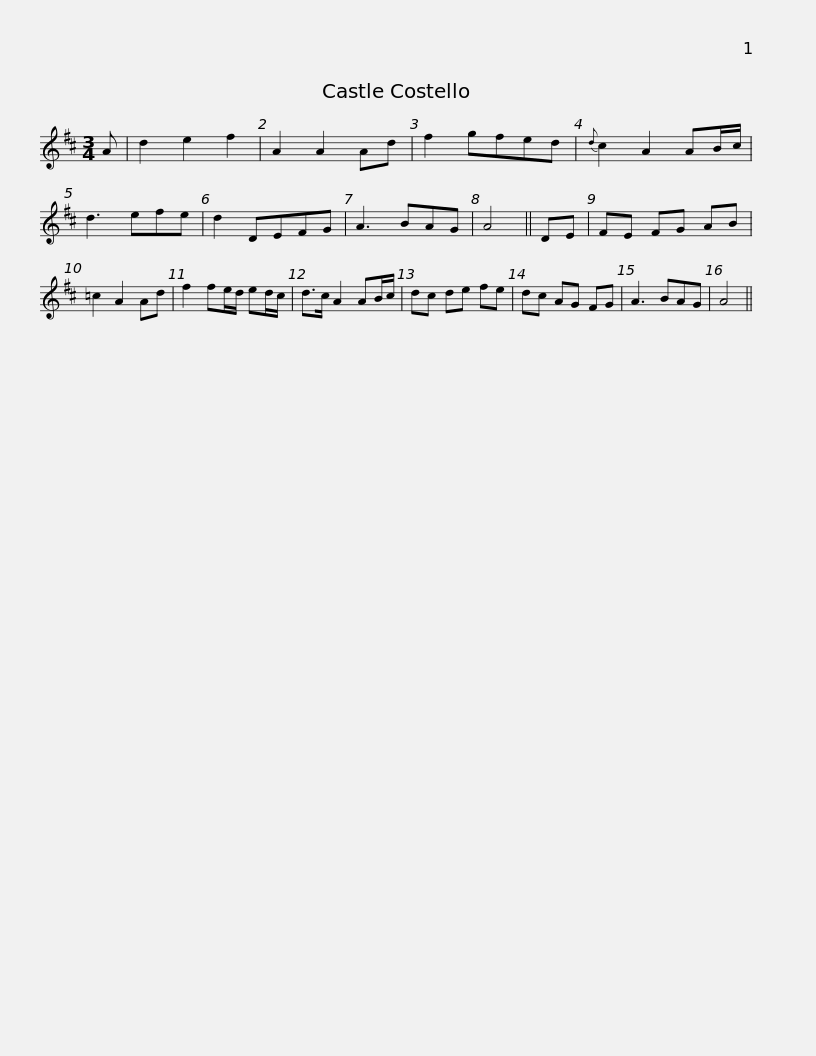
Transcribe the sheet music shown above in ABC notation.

X:1
L:1/8
M:3/4
I:linebreak $
K:D
V:1 treble
V:1
 A | d2 e2 f2 | A2 A2 Ad | f2 gfed |{d} c2 A2 AB/c/ | %5
 d3 efe | d2 DEFG | A3 BAG | A4 || DE |$ %10
 FE FG AB | =c2 A2 Ad | f2 fe/d/ ed/c/ | d>c A2 AB/c/ | dc de fe | %15
 dc AG FG | A3 BAG | A4 || %18
